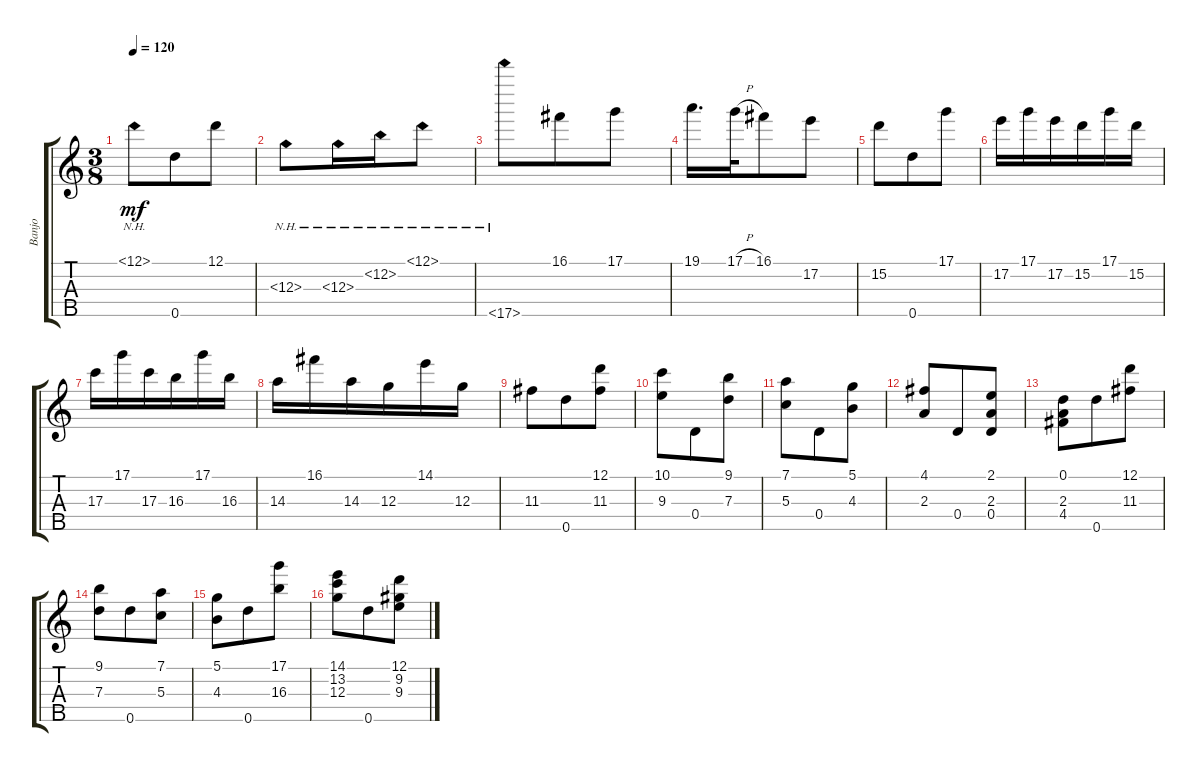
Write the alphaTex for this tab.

\track ("Banjo" "Banjo") {instrument banjo}
\staff {score tabs}
\tuning (D4 B3 G3 D3 D4) {hide}
\displaytranspose 12
\ts (3 8)
\tempo 120
\clef g2
\ks c
12.1{nh}.8{dy mf} 0.5.8 12.1.8 |
12.3{nh}.8 12.3{nh}.16 12.2{nh}.16 12.1{nh}.8 |
17.5{nh}.8 16.1.8 17.1.8 |
19.1.16{d} 17.1{h}.32 16.1.8 17.2.8 |
15.2.8 0.5.8 17.1.8 |
17.2.16 17.1.16 17.2.16 15.2.16 17.1.16 15.2.16 |
17.3.16 17.1.16 17.3.16 16.3.16 17.1.16 16.3.16 |
14.3.16 16.1.16 14.3.16 12.3.16 14.1.16 12.3.16 |
11.3.8 0.5.8 (12.1 11.3).8 |
(10.1 9.3).8 0.4.8 (9.1 7.3).8 |
(7.1 5.3).8 0.4.8 (5.1 4.3).8 |
(4.1 2.3).8 0.4.8 (2.1 2.3 0.4).8 |
(0.1 2.3 4.4).8 0.5.8 (12.1 11.3).8 |
(9.1 7.3).8 0.5.8 (7.1 5.3).8 |
(5.1 4.3).8 0.5.8 (17.1 16.3).8 |
(14.1 13.2 12.3).8 0.5.8 (12.1 9.2 9.3).8
